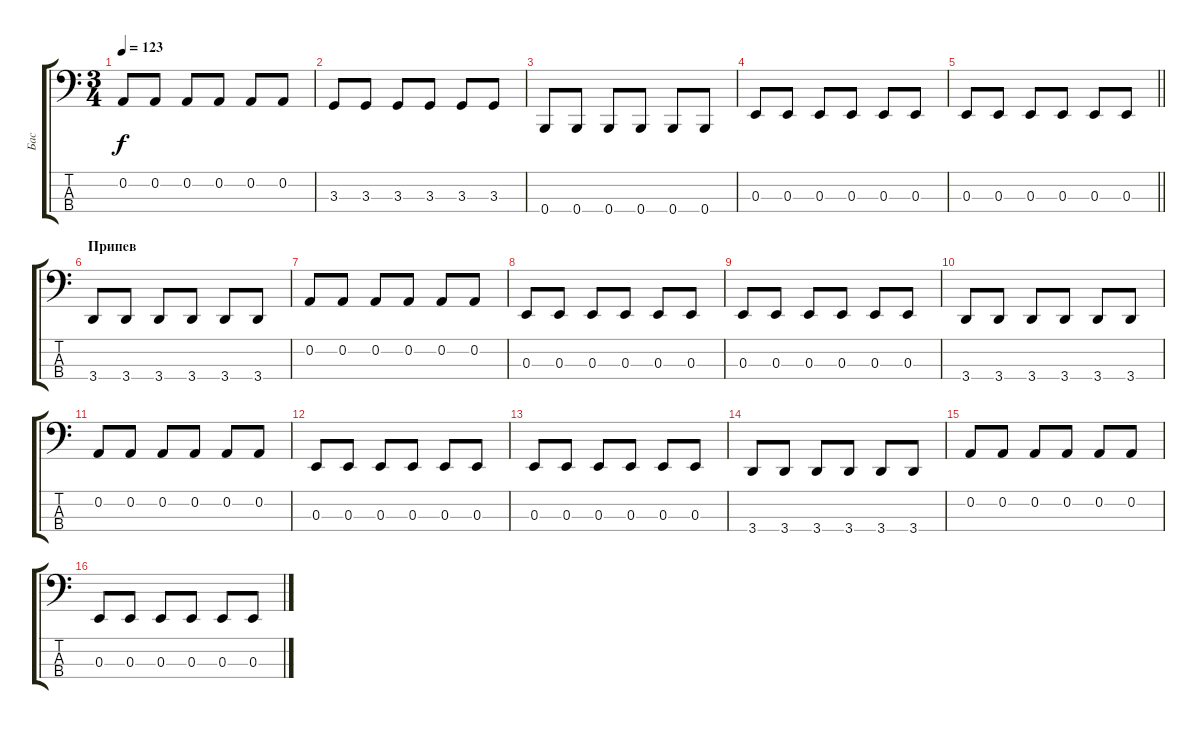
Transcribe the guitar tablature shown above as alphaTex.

\track ("Бас" "Бас") {instrument electricbasspick}
\staff {score tabs}
\tuning (D2 A1 E1 B0) {hide}
\ts (3 4)
\tempo 123
\clef f4
\ks c
0.2.8{dy f} 0.2.8 0.2.8 0.2.8 0.2.8 0.2.8 |
3.3.8 3.3.8 3.3.8 3.3.8 3.3.8 3.3.8 |
0.4.8 0.4.8 0.4.8 0.4.8 0.4.8 0.4.8 |
0.3.8 0.3.8 0.3.8 0.3.8 0.3.8 0.3.8 |
\barLineRight lightlight
0.3.8 0.3.8 0.3.8 0.3.8 0.3.8 0.3.8 |
\section ("" "Припев")
3.4.8 3.4.8 3.4.8 3.4.8 3.4.8 3.4.8 |
0.2.8 0.2.8 0.2.8 0.2.8 0.2.8 0.2.8 |
0.3.8 0.3.8 0.3.8 0.3.8 0.3.8 0.3.8 |
0.3.8 0.3.8 0.3.8 0.3.8 0.3.8 0.3.8 |
3.4.8 3.4.8 3.4.8 3.4.8 3.4.8 3.4.8 |
0.2.8 0.2.8 0.2.8 0.2.8 0.2.8 0.2.8 |
0.3.8 0.3.8 0.3.8 0.3.8 0.3.8 0.3.8 |
0.3.8 0.3.8 0.3.8 0.3.8 0.3.8 0.3.8 |
3.4.8 3.4.8 3.4.8 3.4.8 3.4.8 3.4.8 |
0.2.8 0.2.8 0.2.8 0.2.8 0.2.8 0.2.8 |
0.3.8 0.3.8 0.3.8 0.3.8 0.3.8 0.3.8
